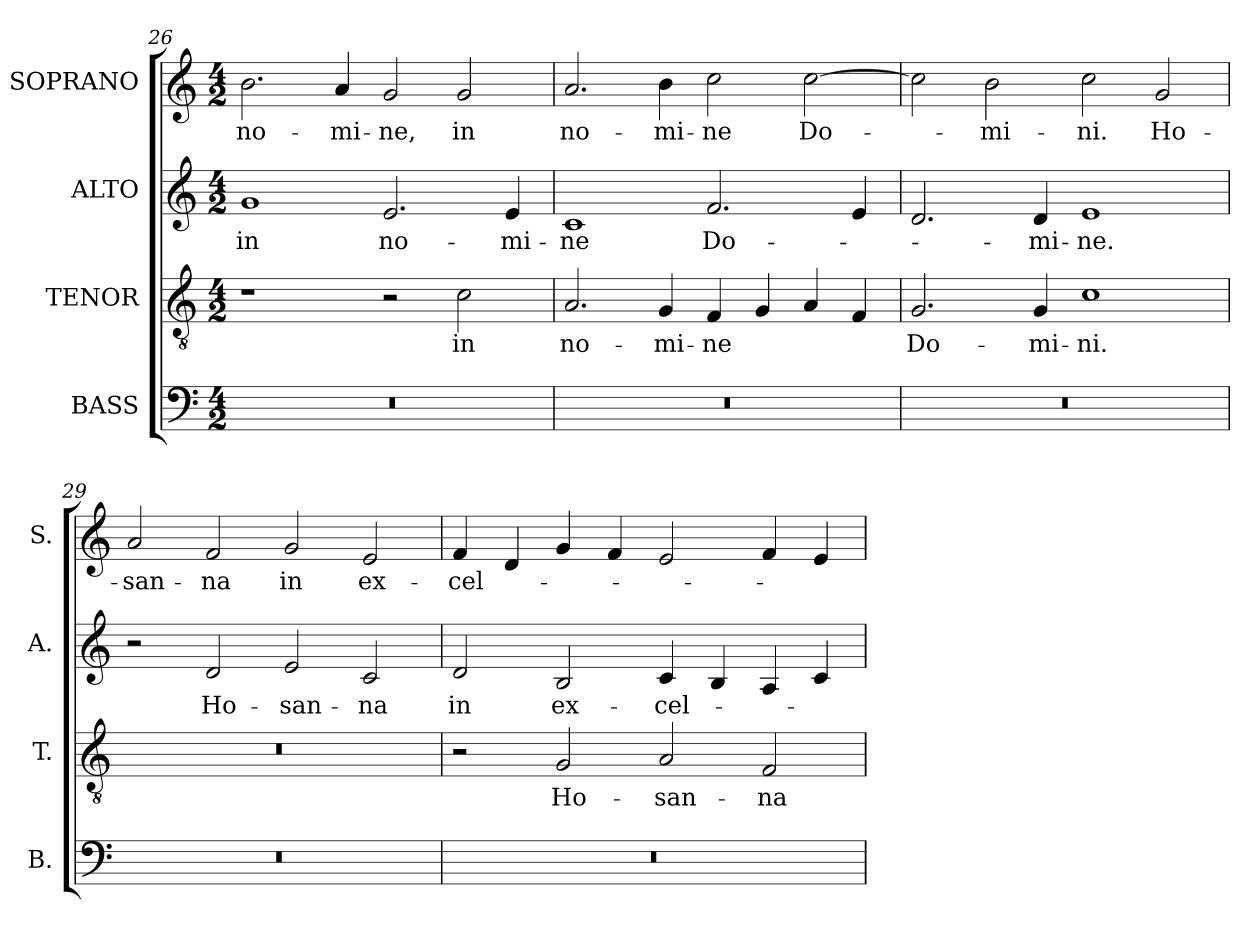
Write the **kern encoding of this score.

**kern	**kern	**text	**kern	**text	**kern	**text
*part4	*part3	*part3	*part2	*part2	*part1	*part1
*staff4	*staff3	*staff3	*staff2	*staff2	*staff1	*staff1
*I"BASS	*I"TENOR	*	*I"ALTO	*	*I"SOPRANO	*
*I'B.	*I'T.	*	*I'A.	*	*I'S.	*
!!LO:LB:g=z
*clefF4	*clefGv2	*	*clefG2	*	*clefG2	*
*	*ITrd7c12	*	*	*	*	*
*k[]	*k[]	*	*k[]	*	*k[]	*
*C:	*C:	*	*C:	*	*C:	*
*M4/2	*M4/2	*	*M4/2	*	*M4/2	*
=26	=26	=26	=26	=26	=26	=26
!LO:N:vis=1	!	!	!	!	!	!
!	!	!	!	!LO:LY:b:color=#000000	!	!
!	!	!	!	!	!	!LO:LY:b:color=#000000
0r	1r	.	1gi	in	2.bi\	no-
!	!	!	!	!	!	!LO:LY:b:color=#000000
.	.	.	.	.	4ai/	-mi-
!	!	!	!	!LO:LY:b:color=#000000	!	!
!	!	!	!	!	!	!LO:LY:b:color=#000000
.	2r	.	2.ei/	no-	2gi/	-ne,
!	!	!LO:LY:b:color=#000000	!	!	!	!
!	!	!	!	!	!	!LO:LY:b:color=#000000
.	2Ci\	in	.	.	2gi/	in
!	!	!	!	!LO:LY:b:color=#000000	!	!
.	.	.	4ei/	-mi-	.	.
=27	=27	=27	=27	=27	=27	=27
!LO:N:vis=1	!	!	!	!	!	!
!	!	!LO:LY:b:color=#000000	!	!	!	!
!	!	!	!	!LO:LY:b:color=#000000	!	!
!	!	!	!	!	!	!LO:LY:b:color=#000000
0r	2.AAi/	no-	1ci	-ne	2.ai/	no-
!	!	!LO:LY:b:color=#000000	!	!	!	!
!	!	!	!	!	!	!LO:LY:b:color=#000000
.	4GGi/	-mi-	.	.	4bi\	-mi-
!	!	!LO:LY:b:color=#000000	!	!	!	!
!	!	!	!	!LO:LY:b:color=#000000	!	!
!	!	!	!	!	!	!LO:LY:b:color=#000000
.	4FFi/	-ne	2.fi/	Do-	2cci\	-ne
.	4GGi/	.	.	.	.	.
!	!	!	!	!	!	!LO:LY:b:color=#000000
.	4AAi/	.	.	.	[2cci\	Do-
.	4FFi/	.	4ei/	.	.	.
=28	=28	=28	=28	=28	=28	=28
!LO:N:vis=1	!	!	!	!	!	!
!	!	!LO:LY:b:color=#000000	!	!	!	!
0r	2.GGi/	Do-	2.di/	.	2cci\]	.
!	!	!	!	!	!	!LO:LY:b:color=#000000
.	.	.	.	.	2bi\	-mi-
!	!	!LO:LY:b:color=#000000	!	!	!	!
!	!	!	!	!LO:LY:b:color=#000000	!	!
.	4GGi/	-mi-	4di/	-mi-	.	.
!	!	!LO:LY:b:color=#000000	!	!	!	!
!	!	!	!	!LO:LY:b:color=#000000	!	!
!	!	!	!	!	!	!LO:LY:b:color=#000000
.	1Ci	-ni.	1ei	-ne.	2cci\	-ni.
!	!	!	!	!	!	!LO:LY:b:color=#000000
.	.	.	.	.	2gi/	Ho-
=29	=29	=29	=29	=29	=29	=29
!LO:N:vis=1	!LO:N:vis=1	!	!	!	!	!
!	!	!	!	!	!	!LO:LY:b:color=#000000
0r	0r	.	2r	.	2ai/	-san-
!	!	!	!	!LO:LY:b:color=#000000	!	!
!	!	!	!	!	!	!LO:LY:b:color=#000000
.	.	.	2di/	Ho-	2fi/	-na
!	!	!	!	!LO:LY:b:color=#000000	!	!
!	!	!	!	!	!	!LO:LY:b:color=#000000
.	.	.	2ei/	-san-	2gi/	in
!	!	!	!	!LO:LY:b:color=#000000	!	!
!	!	!	!	!	!	!LO:LY:b:color=#000000
.	.	.	2ci/	-na	2ei/	ex-
=30	=30	=30	=30	=30	=30	=30
!LO:N:vis=1	!	!	!	!	!	!
!	!	!	!	!LO:LY:b:color=#000000	!	!
!	!	!	!	!	!	!LO:LY:b:color=#000000
0r	2r	.	2di/	in	4fi/	-cel-
.	.	.	.	.	4di/	.
!	!	!LO:LY:b:color=#000000	!	!	!	!
!	!	!	!	!LO:LY:b:color=#000000	!	!
.	2GGi/	Ho-	2Bi/	ex-	4gi/	.
.	.	.	.	.	4fi/	.
!	!	!LO:LY:b:color=#000000	!	!	!	!
!	!	!	!	!LO:LY:b:color=#000000	!	!
.	2AAi/	-san-	4ci/	-cel-	2ei/	.
.	.	.	4Bi/	.	.	.
!	!	!LO:LY:b:color=#000000	!	!	!	!
.	2FFi/	-na	4Ai/	.	4fi/	.
.	.	.	4ci/	.	4ei/	.
=	=	=	=	=	=	=
*-	*-	*-	*-	*-	*-	*-
